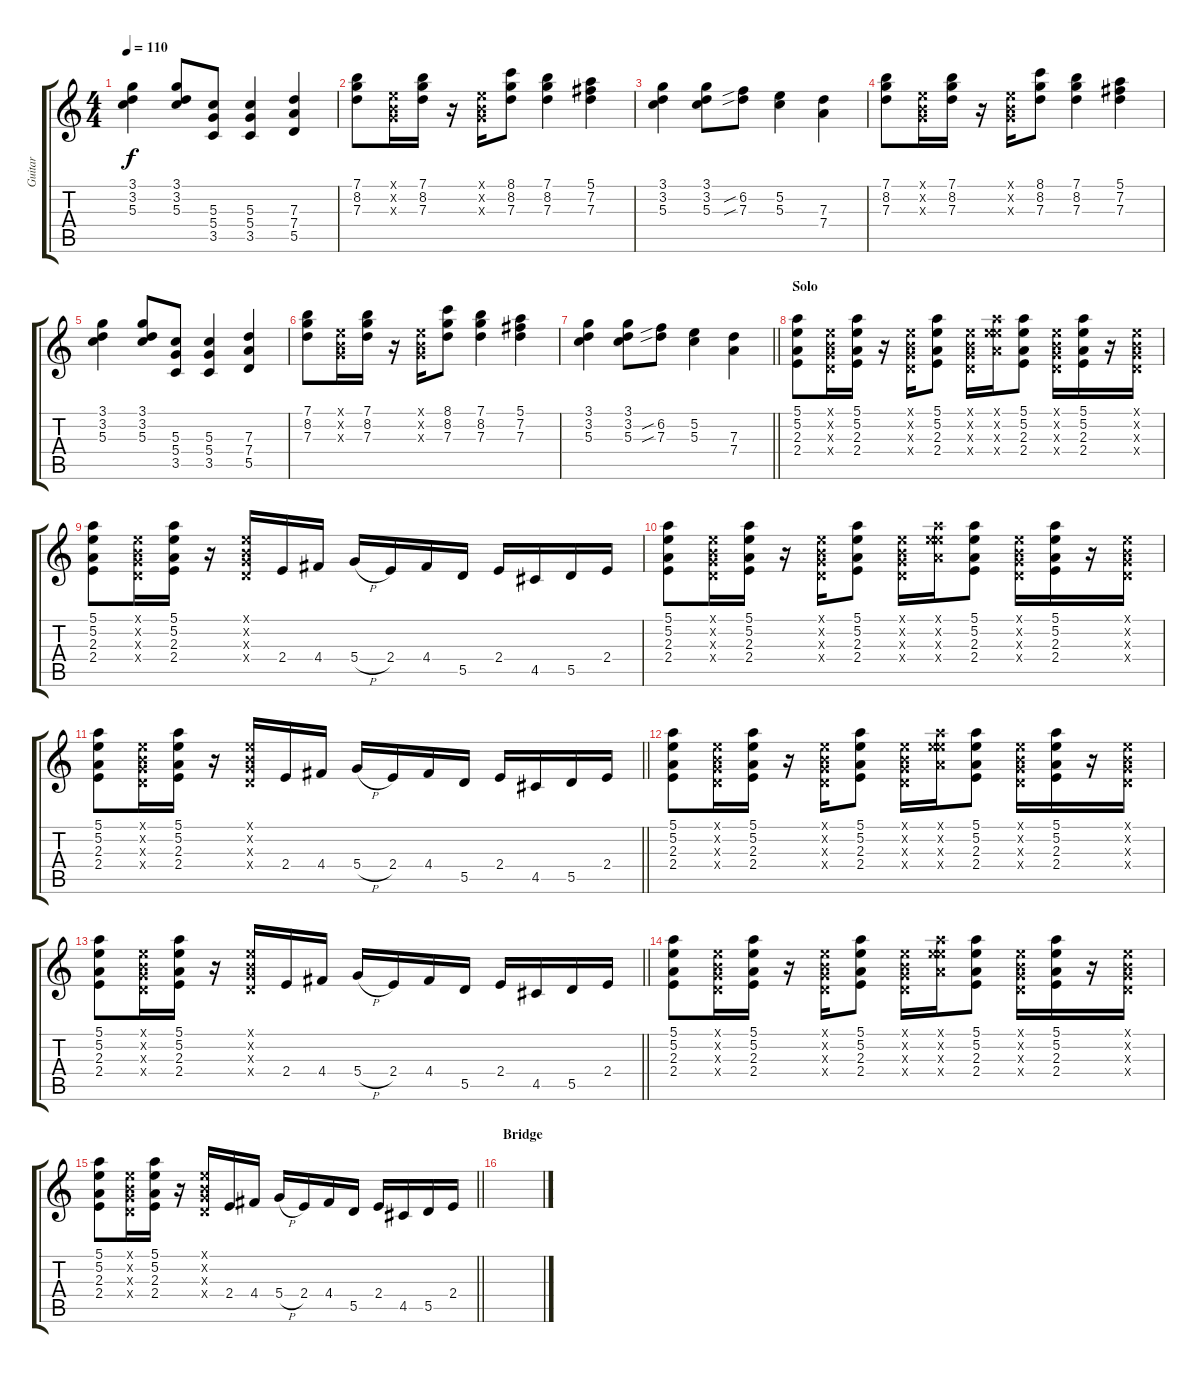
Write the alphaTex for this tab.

\track ("Guitar " "Guitar ") {instrument overdrivenguitar}
\staff {score tabs}
\tuning (E4 B3 G3 D3 A2 E2) {hide}
\ts (4 4)
\tempo 110
\clef g2
\ks c
(3.1 3.2 5.3).4{dy f} (3.1 3.2 5.3).8 (5.3 5.4 3.5).8 (5.3 5.4 3.5).4 (7.3 7.4 5.5).4 |
(7.1 8.2 7.3).8 (0.1{x} 0.2{x} 0.3{x}).16 (7.1 8.2 7.3).16 r.16 (0.1{x} 0.2{x} 0.3{x}).16 (8.1 8.2 7.3).8 (7.1 8.2 7.3).4 (5.1 7.2 7.3).4 |
(3.1 3.2 5.3).4 (3.1 3.2 5.3).8 (6.2{sib} 7.3{sib}).8 (5.2 5.3).4 (7.3 7.4).4 |
(7.1 8.2 7.3).8 (0.1{x} 0.2{x} 0.3{x}).16 (7.1 8.2 7.3).16 r.16 (0.1{x} 0.2{x} 0.3{x}).16 (8.1 8.2 7.3).8 (7.1 8.2 7.3).4 (5.1 7.2 7.3).4 |
(3.1 3.2 5.3).4 (3.1 3.2 5.3).8 (5.3 5.4 3.5).8 (5.3 5.4 3.5).4 (7.3 7.4 5.5).4 |
(7.1 8.2 7.3).8 (0.1{x} 0.2{x} 0.3{x}).16 (7.1 8.2 7.3).16 r.16 (0.1{x} 0.2{x} 0.3{x}).16 (8.1 8.2 7.3).8 (7.1 8.2 7.3).4 (5.1 7.2 7.3).4 |
\barLineRight lightlight
(3.1 3.2 5.3).4 (3.1 3.2 5.3).8 (6.2{sib} 7.3{sib}).8 (5.2 5.3).4 (7.3 7.4).4 |
\section ("" "Solo")
(5.1 5.2 2.3 2.4).8 (0.1{x} 0.2{x} 0.3{x} 0.4{x}).16 (5.1 5.2 2.3 2.4).16 r.16 (0.1{x} 0.2{x} 0.3{x} 0.4{x}).16 (5.1 5.2 2.3 2.4).8 (0.1{x} 0.2{x} 0.3{x} 0.4{x}).16 (0.1{x} 10.2{x} 9.3{x} 7.4{x}).16 (5.1 5.2 2.3 2.4).8 (0.1{x} 0.2{x} 0.3{x} 0.4{x}).16 (5.1 5.2 2.3 2.4).16 r.16 (0.1{x} 0.2{x} 0.3{x} 0.4{x}).16 |
(5.1 5.2 2.3 2.4).8 (0.1{x} 0.2{x} 0.3{x} 0.4{x}).16 (5.1 5.2 2.3 2.4).16 r.16 (0.1{x} 0.2{x} 0.3{x} 0.4{x}).16 2.4.16 4.4.16 5.4{h}.16 2.4.16 4.4.16 5.5.16 2.4.16 4.5.16 5.5.16 2.4.16 |
(5.1 5.2 2.3 2.4).8 (0.1{x} 0.2{x} 0.3{x} 0.4{x}).16 (5.1 5.2 2.3 2.4).16 r.16 (0.1{x} 0.2{x} 0.3{x} 0.4{x}).16 (5.1 5.2 2.3 2.4).8 (0.1{x} 0.2{x} 0.3{x} 0.4{x}).16 (0.1{x} 10.2{x} 9.3{x} 7.4{x}).16 (5.1 5.2 2.3 2.4).8 (0.1{x} 0.2{x} 0.3{x} 0.4{x}).16 (5.1 5.2 2.3 2.4).16 r.16 (0.1{x} 0.2{x} 0.3{x} 0.4{x}).16 |
\barLineRight lightlight
(5.1 5.2 2.3 2.4).8 (0.1{x} 0.2{x} 0.3{x} 0.4{x}).16 (5.1 5.2 2.3 2.4).16 r.16 (0.1{x} 0.2{x} 0.3{x} 0.4{x}).16 2.4.16 4.4.16 5.4{h}.16 2.4.16 4.4.16 5.5.16 2.4.16 4.5.16 5.5.16 2.4.16 |
(5.1 5.2 2.3 2.4).8 (0.1{x} 0.2{x} 0.3{x} 0.4{x}).16 (5.1 5.2 2.3 2.4).16 r.16 (0.1{x} 0.2{x} 0.3{x} 0.4{x}).16 (5.1 5.2 2.3 2.4).8 (0.1{x} 0.2{x} 0.3{x} 0.4{x}).16 (0.1{x} 10.2{x} 9.3{x} 7.4{x}).16 (5.1 5.2 2.3 2.4).8 (0.1{x} 0.2{x} 0.3{x} 0.4{x}).16 (5.1 5.2 2.3 2.4).16 r.16 (0.1{x} 0.2{x} 0.3{x} 0.4{x}).16 |
\barLineRight lightlight
(5.1 5.2 2.3 2.4).8 (0.1{x} 0.2{x} 0.3{x} 0.4{x}).16 (5.1 5.2 2.3 2.4).16 r.16 (0.1{x} 0.2{x} 0.3{x} 0.4{x}).16 2.4.16 4.4.16 5.4{h}.16 2.4.16 4.4.16 5.5.16 2.4.16 4.5.16 5.5.16 2.4.16 |
(5.1 5.2 2.3 2.4).8 (0.1{x} 0.2{x} 0.3{x} 0.4{x}).16 (5.1 5.2 2.3 2.4).16 r.16 (0.1{x} 0.2{x} 0.3{x} 0.4{x}).16 (5.1 5.2 2.3 2.4).8 (0.1{x} 0.2{x} 0.3{x} 0.4{x}).16 (0.1{x} 10.2{x} 9.3{x} 7.4{x}).16 (5.1 5.2 2.3 2.4).8 (0.1{x} 0.2{x} 0.3{x} 0.4{x}).16 (5.1 5.2 2.3 2.4).16 r.16 (0.1{x} 0.2{x} 0.3{x} 0.4{x}).16 |
\barLineRight lightlight
(5.1 5.2 2.3 2.4).8 (0.1{x} 0.2{x} 0.3{x} 0.4{x}).16 (5.1 5.2 2.3 2.4).16 r.16 (0.1{x} 0.2{x} 0.3{x} 0.4{x}).16 2.4.16 4.4.16 5.4{h}.16 2.4.16 4.4.16 5.5.16 2.4.16 4.5.16 5.5.16 2.4.16 |
\section ("" "Bridge")
